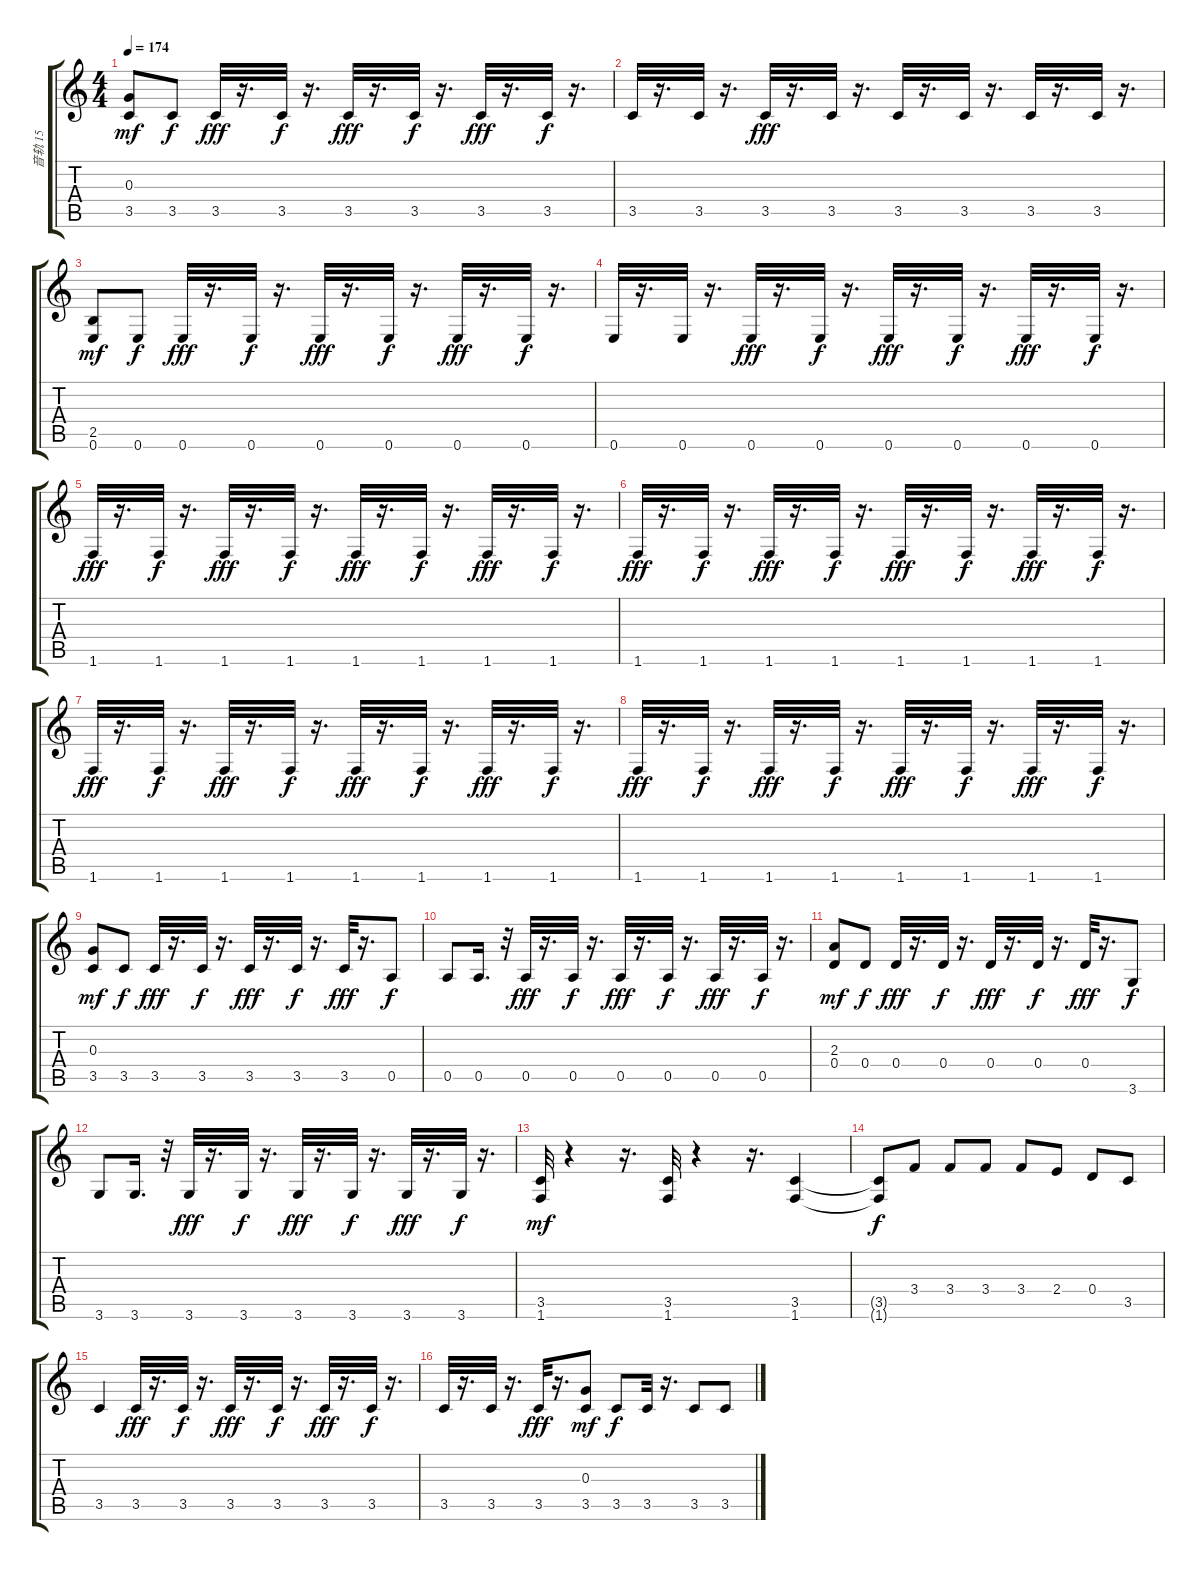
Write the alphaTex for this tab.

\track ("音轨 15" "音轨 15") {instrument distortionguitar}
\staff {score tabs}
\tuning (E4 B3 G3 D3 A2 E2) {hide}
\ts (4 4)
\tempo 174
\clef g2
\ks c
(0.3 3.5).8{dy mf} 3.5.8{dy f} 3.5.32{dy fff} r.16{d} 3.5.32{dy f} r.16{d} 3.5.32{dy fff} r.16{d} 3.5.32{dy f} r.16{d} 3.5.32{dy fff} r.16{d} 3.5.32{dy f} r.16{d} |
3.5.32 r.16{d} 3.5.32 r.16{d} 3.5.32{dy fff} r.16{d} 3.5.32 r.16{d} 3.5.32 r.16{d} 3.5.32 r.16{d} 3.5.32 r.16{d} 3.5.32 r.16{d} |
(2.5 0.6).8{dy mf} 0.6.8{dy f} 0.6.32{dy fff} r.16{d} 0.6.32{dy f} r.16{d} 0.6.32{dy fff} r.16{d} 0.6.32{dy f} r.16{d} 0.6.32{dy fff} r.16{d} 0.6.32{dy f} r.16{d} |
0.6.32 r.16{d} 0.6.32 r.16{d} 0.6.32{dy fff} r.16{d} 0.6.32{dy f} r.16{d} 0.6.32{dy fff} r.16{d} 0.6.32{dy f} r.16{d} 0.6.32{dy fff} r.16{d} 0.6.32{dy f} r.16{d} |
1.6.32{dy fff} r.16{d} 1.6.32{dy f} r.16{d} 1.6.32{dy fff} r.16{d} 1.6.32{dy f} r.16{d} 1.6.32{dy fff} r.16{d} 1.6.32{dy f} r.16{d} 1.6.32{dy fff} r.16{d} 1.6.32{dy f} r.16{d} |
1.6.32{dy fff} r.16{d} 1.6.32{dy f} r.16{d} 1.6.32{dy fff} r.16{d} 1.6.32{dy f} r.16{d} 1.6.32{dy fff} r.16{d} 1.6.32{dy f} r.16{d} 1.6.32{dy fff} r.16{d} 1.6.32{dy f} r.16{d} |
1.6.32{dy fff} r.16{d} 1.6.32{dy f} r.16{d} 1.6.32{dy fff} r.16{d} 1.6.32{dy f} r.16{d} 1.6.32{dy fff} r.16{d} 1.6.32{dy f} r.16{d} 1.6.32{dy fff} r.16{d} 1.6.32{dy f} r.16{d} |
1.6.32{dy fff} r.16{d} 1.6.32{dy f} r.16{d} 1.6.32{dy fff} r.16{d} 1.6.32{dy f} r.16{d} 1.6.32{dy fff} r.16{d} 1.6.32{dy f} r.16{d} 1.6.32{dy fff} r.16{d} 1.6.32{dy f} r.16{d} |
(0.3 3.5).8{dy mf} 3.5.8{dy f} 3.5.32{dy fff} r.16{d} 3.5.32{dy f} r.16{d} 3.5.32{dy fff} r.16{d} 3.5.32{dy f} r.16{d} 3.5.32{dy fff} r.16{d} 0.5.8{dy f} |
0.5.8 0.5.16{d} r.32 0.5.32{dy fff} r.16{d} 0.5.32{dy f} r.16{d} 0.5.32{dy fff} r.16{d} 0.5.32{dy f} r.16{d} 0.5.32{dy fff} r.16{d} 0.5.32{dy f} r.16{d} |
(2.3 0.4).8{dy mf} 0.4.8{dy f} 0.4.32{dy fff} r.16{d} 0.4.32{dy f} r.16{d} 0.4.32{dy fff} r.16{d} 0.4.32{dy f} r.16{d} 0.4.32{dy fff} r.16{d} 3.6.8{dy f} |
3.6.8 3.6.16{d} r.32 3.6.32{dy fff} r.16{d} 3.6.32{dy f} r.16{d} 3.6.32{dy fff} r.16{d} 3.6.32{dy f} r.16{d} 3.6.32{dy fff} r.16{d} 3.6.32{dy f} r.16{d} |
(3.5 1.6).32{dy mf} r.4 r.16{d} (3.5 1.6).32 r.4 r.16{d} (3.5 1.6).4 |
(3.5{t} 1.6{t}).8{dy f} 3.4.8 3.4.8 3.4.8 3.4.8 2.4.8 0.4.8 3.5.8 |
3.5.4 3.5.32{dy fff} r.16{d} 3.5.32{dy f} r.16{d} 3.5.32{dy fff} r.16{d} 3.5.32{dy f} r.16{d} 3.5.32{dy fff} r.16{d} 3.5.32{dy f} r.16{d} |
3.5.32 r.16{d} 3.5.32 r.16{d} 3.5.32{dy fff} r.16{d} (0.3 3.5).8{dy mf} 3.5.8{dy f} 3.5.32 r.16{d} 3.5.8 3.5.8
